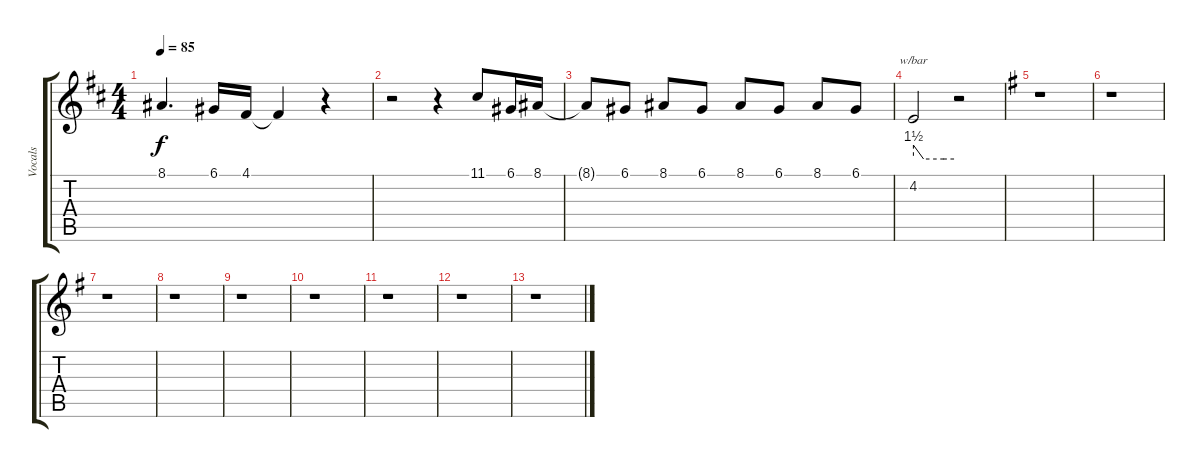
\track ("Vocals" "Vocals") {instrument lead2sawtooth}
\staff {score tabs}
\tuning (D4 A3 F3 C3 G2 D2) {hide}
\ts (4 4)
\tempo 85
\clef g2
\ks d
8.1{t}.4{d dy f} 6.1.16 4.1.16 4.1{t}.4 r.4 |
r.2 r.4 11.1.8 6.1.16 8.1.16 |
8.1{t}.8 6.1.8 8.1.8 6.1.8 8.1.8 6.1.8 8.1.8 6.1.8 |
4.2.2{tbe (custom default 0 6 15 0 45 0 60 0)} r.2 |
\ks g
r.1 |
r.1 |
r.1 |
r.1 |
r.1 |
r.1 |
r.1 |
r.1 |
r.1
